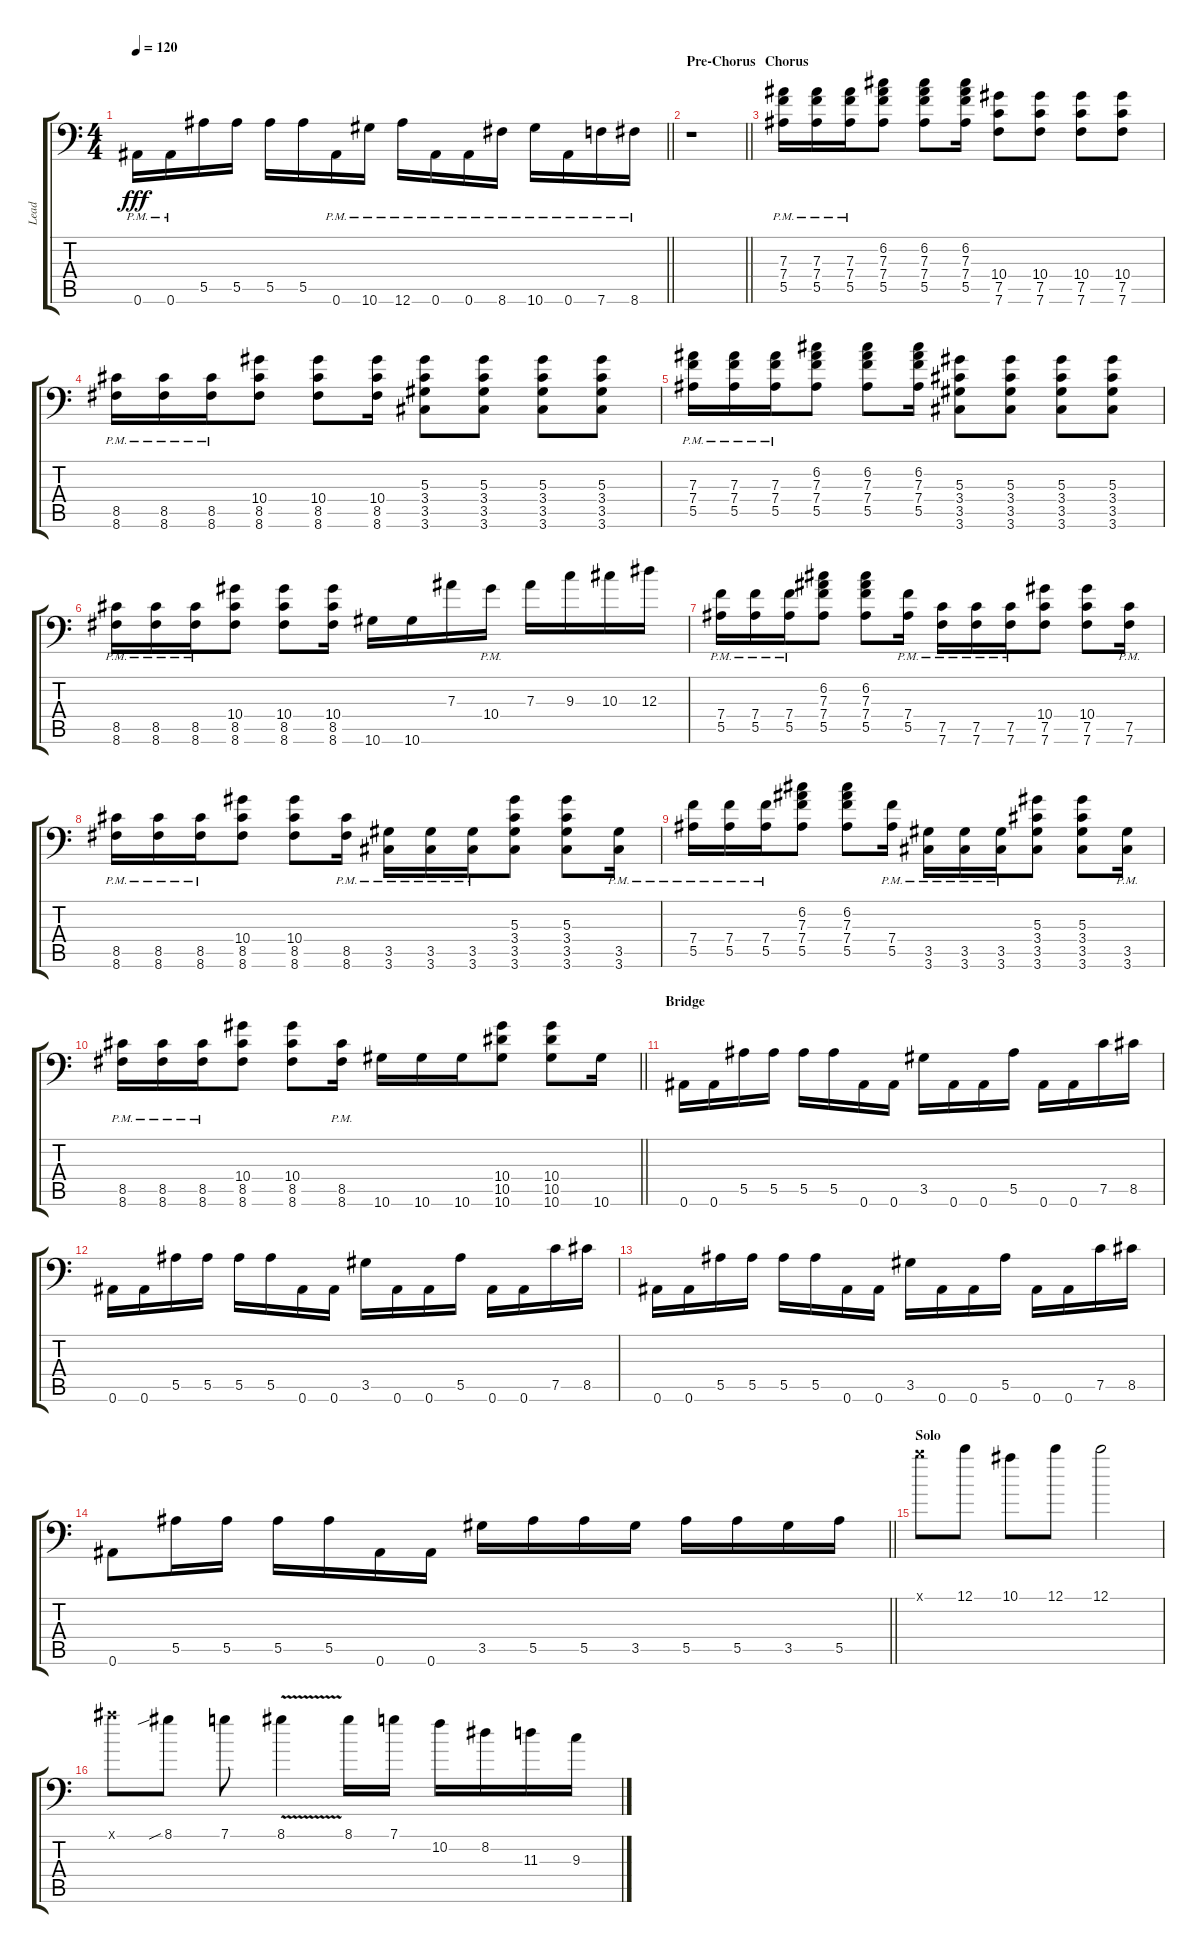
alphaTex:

\track ("Lead" "Lead") {instrument distortionguitar}
\staff {score tabs}
\tuning (C4 G3 Eb3 Bb2 F2 Bb1) {hide}
\ts (4 4)
\tempo 120
\clef f4
\barLineRight lightlight
\ks c
0.6{pm}.16{dy fff} 0.6{pm}.16 5.5.16 5.5.16 5.5.16 5.5.16 0.6{pm}.16 10.6{pm}.16 12.6{pm}.16 0.6{pm}.16 0.6{pm}.16 8.6{pm}.16 10.6{pm}.16 0.6{pm}.16 7.6{pm}.16 8.6{pm}.16 |
\section ("" "Pre-Chorus")
\barLineRight lightlight
r.1 |
\section ("" "Chorus")
(7.3{pm} 7.4{pm} 5.5{pm}).16 (7.3{pm} 7.4{pm} 5.5{pm}).16 (7.3{pm} 7.4{pm} 5.5{pm}).16 (6.2 7.3 7.4 5.5).8 (6.2 7.3 7.4 5.5).8 (6.2 7.3 7.4 5.5).16 (10.4 7.5 7.6).8 (10.4 7.5 7.6).8 (10.4 7.5 7.6).8 (10.4 7.5 7.6).8 |
(8.5{pm} 8.6{pm}).16 (8.5{pm} 8.6{pm}).16 (8.5{pm} 8.6{pm}).16 (10.4 8.5 8.6).8 (10.4 8.5 8.6).8 (10.4 8.5 8.6).16 (5.3 3.4 3.5 3.6).8 (5.3 3.4 3.5 3.6).8 (5.3 3.4 3.5 3.6).8 (5.3 3.4 3.5 3.6).8 |
(7.3{pm} 7.4{pm} 5.5{pm}).16 (7.3{pm} 7.4{pm} 5.5{pm}).16 (7.3{pm} 7.4{pm} 5.5{pm}).16 (6.2 7.3 7.4 5.5).8 (6.2 7.3 7.4 5.5).8 (6.2 7.3 7.4 5.5).16 (5.3 3.4 3.5 3.6).8 (5.3 3.4 3.5 3.6).8 (5.3 3.4 3.5 3.6).8 (5.3 3.4 3.5 3.6).8 |
(8.5{pm} 8.6{pm}).16 (8.5{pm} 8.6{pm}).16 (8.5{pm} 8.6{pm}).16 (10.4 8.5 8.6).8 (10.4 8.5 8.6).8 (10.4 8.5 8.6).16 10.6.16 10.6.16 7.3.16 10.4{pm}.16 7.3.16 9.3.16 10.3.16 12.3.16 |
(7.4{pm} 5.5{pm}).16 (7.4{pm} 5.5{pm}).16 (7.4{pm} 5.5{pm}).16 (6.2 7.3 7.4 5.5).8 (6.2 7.3 7.4 5.5).8 (7.4{pm} 5.5{pm}).16 (7.5{pm} 7.6{pm}).16 (7.5{pm} 7.6{pm}).16 (7.5{pm} 7.6{pm}).16 (10.4 7.5 7.6).8 (10.4 7.5 7.6).8 (7.5{pm} 7.6{pm}).16 |
(8.5{pm} 8.6{pm}).16 (8.5{pm} 8.6{pm}).16 (8.5{pm} 8.6{pm}).16 (10.4 8.5 8.6).8 (10.4 8.5 8.6).8 (8.5{pm} 8.6{pm}).16 (3.5{pm} 3.6{pm}).16 (3.5{pm} 3.6{pm}).16 (3.5{pm} 3.6{pm}).16 (5.3 3.4 3.5 3.6).8 (5.3 3.4 3.5 3.6).8 (3.5{pm} 3.6{pm}).16 |
(7.4{pm} 5.5{pm}).16 (7.4{pm} 5.5{pm}).16 (7.4{pm} 5.5{pm}).16 (6.2 7.3 7.4 5.5).8 (6.2 7.3 7.4 5.5).8 (7.4{pm} 5.5{pm}).16 (3.5{pm} 3.6{pm}).16 (3.5{pm} 3.6{pm}).16 (3.5{pm} 3.6{pm}).16 (5.3 3.4 3.5 3.6).8 (5.3 3.4 3.5 3.6).8 (3.5{pm} 3.6{pm}).16 |
\barLineRight lightlight
(8.5{pm} 8.6{pm}).16 (8.5{pm} 8.6{pm}).16 (8.5{pm} 8.6{pm}).16 (10.4 8.5 8.6).8 (10.4 8.5 8.6).8 (8.5{pm} 8.6{pm}).16 10.6.16 10.6.16 10.6.16 (10.4 10.5 10.6).8 (10.4 10.5 10.6).8 10.6.16 |
\section ("" "Bridge")
0.6.16 0.6.16 5.5.16 5.5.16 5.5.16 5.5.16 0.6.16 0.6.16 3.5.16 0.6.16 0.6.16 5.5.16 0.6.16 0.6.16 7.5.16 8.5.16 |
0.6.16 0.6.16 5.5.16 5.5.16 5.5.16 5.5.16 0.6.16 0.6.16 3.5.16 0.6.16 0.6.16 5.5.16 0.6.16 0.6.16 7.5.16 8.5.16 |
0.6.16 0.6.16 5.5.16 5.5.16 5.5.16 5.5.16 0.6.16 0.6.16 3.5.16 0.6.16 0.6.16 5.5.16 0.6.16 0.6.16 7.5.16 8.5.16 |
\barLineRight lightlight
0.6.8 5.5.16 5.5.16 5.5.16 5.5.16 0.6.16 0.6.16 3.5.16 5.5.16 5.5.16 3.5.16 5.5.16 5.5.16 3.5.16 5.5.16 |
\section ("" "Solo")
11.1{x}.8 12.1.8 10.1.8 12.1.8 12.1.2 |
10.1{x}.8 8.1{sib}.8 7.1.8 8.1{v}.4 8.1.16 7.1.16 10.2.16 8.2.16 11.3.16 9.3.16
